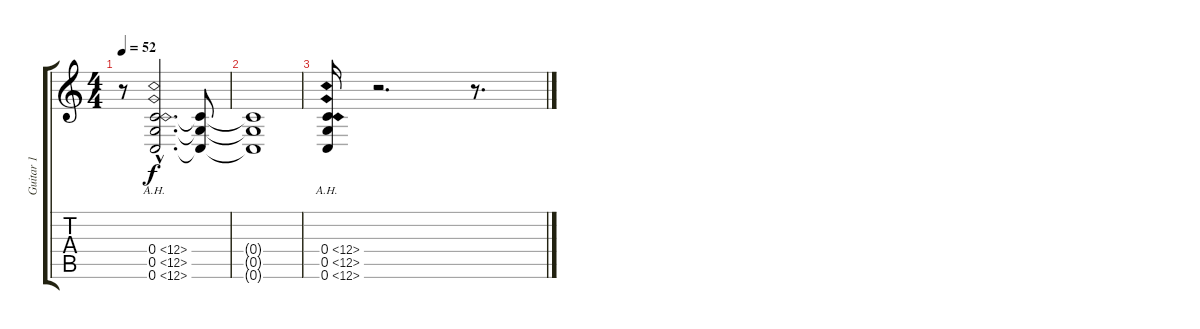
\track ("Guitar 1" "Guitar 1") {instrument overdrivenguitar}
\staff {score tabs}
\tuning (D4 A3 F3 C3 G2 C2) {hide}
\ts (4 4)
\tempo 52
\clef g2
\ks c
r.8{dy f} (0.4{ah 12 hac} 0.5{ah 12 hac} 0.6{ah 12 hac}).2{d} (0.4{t} 0.5{t} 0.6{t}).8 |
(0.4{t} 0.5{t} 0.6{t}).1 |
(0.4{ah 12} 0.5{ah 12} 0.6{ah 12}).16 r.2{d} r.8{d}
